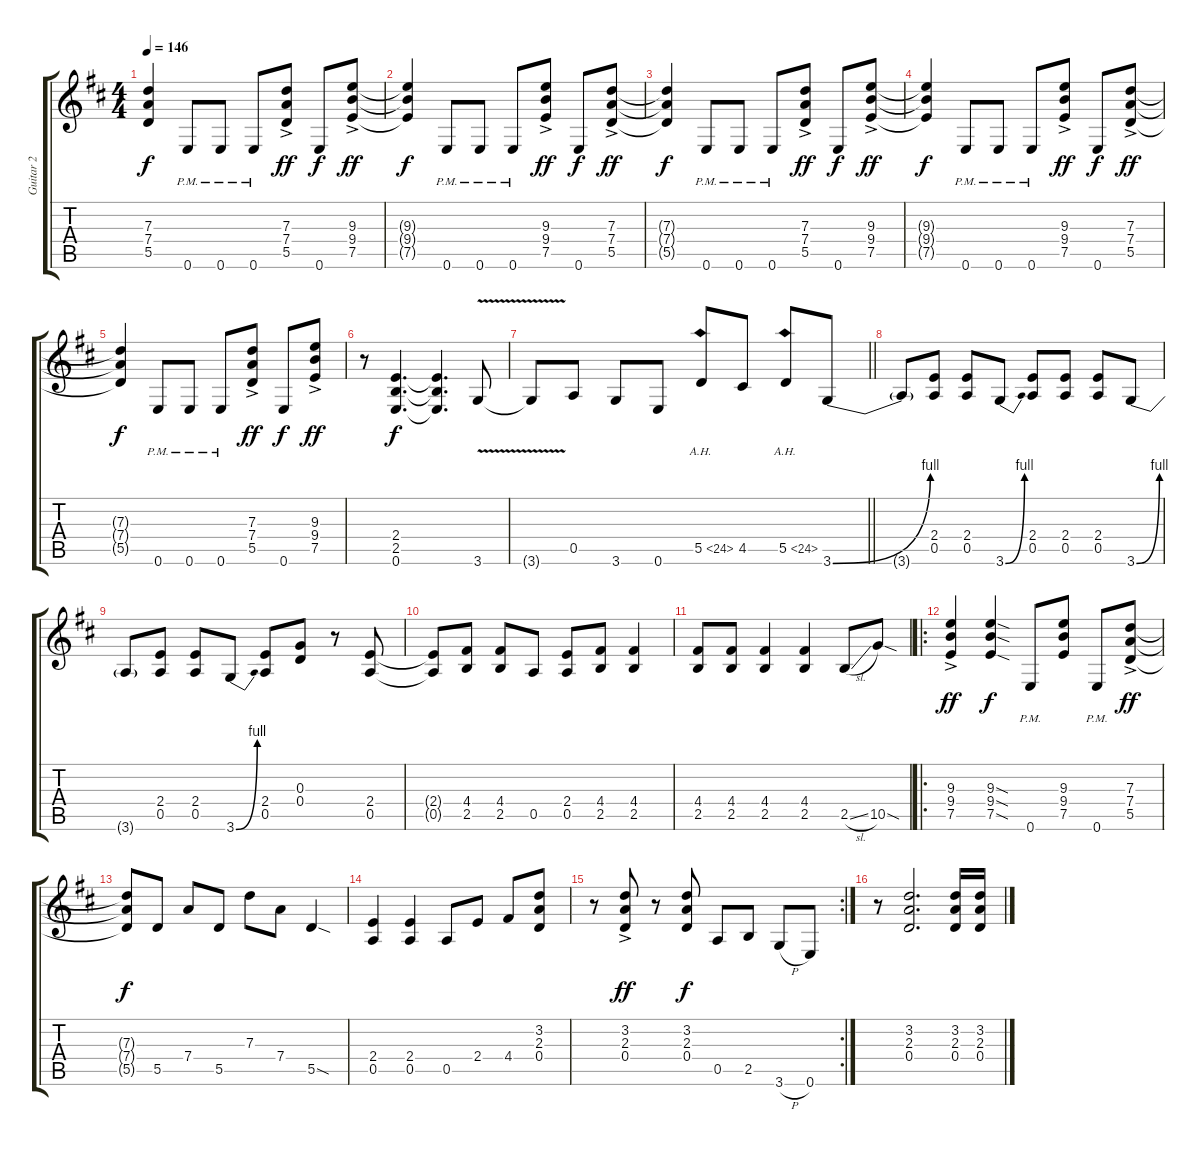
\track ("Guitar 2" "Guitar 2") {instrument distortionguitar}
\staff {score tabs}
\tuning (E4 B3 G3 D3 A2 E2) {hide}
\ts (4 4)
\tempo 146
\clef g2
\ks d
(7.3{t} 7.4{t} 5.5{t}).4{dy f} 0.6{pm}.8 0.6{pm}.8 0.6{pm}.8 (7.3{ac} 7.4{ac} 5.5{ac}).8{dy ff} 0.6.8{dy f} (9.3{ac} 9.4{ac} 7.5{ac}).8{dy ff} |
(9.3{t} 9.4{t} 7.5{t}).4{dy f} 0.6{pm}.8 0.6{pm}.8 0.6{pm}.8 (9.3{ac} 9.4{ac} 7.5{ac}).8{dy ff} 0.6.8{dy f} (7.3{ac} 7.4{ac} 5.5{ac}).8{dy ff} |
(7.3{t} 7.4{t} 5.5{t}).4{dy f} 0.6{pm}.8 0.6{pm}.8 0.6{pm}.8 (7.3{ac} 7.4{ac} 5.5{ac}).8{dy ff} 0.6.8{dy f} (9.3{ac} 9.4{ac} 7.5{ac}).8{dy ff} |
(9.3{t} 9.4{t} 7.5{t}).4{dy f} 0.6{pm}.8 0.6{pm}.8 0.6{pm}.8 (9.3{ac} 9.4{ac} 7.5{ac}).8{dy ff} 0.6.8{dy f} (7.3{ac} 7.4{ac} 5.5{ac}).8{dy ff} |
(7.3{t} 7.4{t} 5.5{t}).4{dy f} 0.6{pm}.8 0.6{pm}.8 0.6{pm}.8 (7.3{ac} 7.4{ac} 5.5{ac}).8{dy ff} 0.6.8{dy f} (9.3{ac} 9.4{ac} 7.5{ac}).8{dy ff} |
r.8 (2.4 2.5 0.6).4{d dy f} (2.4{t} 2.5{t} 0.6{t}).4{d} 3.6{v}.8 |
\barLineRight lightlight
3.6{v t}.8 0.5.8 3.6.8 0.6.8 5.5{ah 19}.8 4.5.8 5.5{ah 19}.8 3.6{be (bend 0 0 60 4)}.8 |
3.6{t}.8 (2.4 0.5).8 (2.4 0.5).8 3.6{be (bend 0 0 60 4)}.8 (2.4 0.5).8 (2.4 0.5).8 (2.4 0.5).8 3.6{be (bend 0 0 60 4)}.8 |
3.6{t}.8 (2.4 0.5).8 (2.4 0.5).8 3.6{be (bend 0 0 60 4)}.8 (2.4 0.5).8 (0.3 0.4).8 r.8 (2.4 0.5).8 |
(2.4{t} 0.5{t}).8 (4.4 2.5).8 (4.4 2.5).8 0.5.8 (2.4 0.5).8 (4.4 2.5).8 (4.4 2.5).4 |
(4.4 2.5).8 (4.4 2.5).8 (4.4 2.5).4 (4.4 2.5).4 2.5{sl}.8 10.5{sod}.8 |
\ro
(9.3{ac} 9.4{ac} 7.5{ac}).4{dy ff} (9.3{sod} 9.4{sod} 7.5{sod}).4{dy f} 0.6{pm}.8 (9.3 9.4 7.5).8 0.6{pm}.8 (7.3{ac} 7.4{ac} 5.5{ac}).8{dy ff} |
(7.3{t} 7.4{t} 5.5{t}).8{dy f} 5.5.8 7.4.8 5.5.8 7.3.8 7.4.8 5.5{sod}.4 |
(2.4 0.5).4 (2.4 0.5).4 0.5.8 2.4.8 4.4.8 (3.2 2.3 0.4).8 |
\rc 2
r.8 (3.2{ac} 2.3{ac} 0.4{ac}).8{dy ff} r.8 (3.2 2.3 0.4).8{dy f} 0.5.8 2.5.8 3.6{h}.8 0.6.8 |
r.8 (3.2 2.3 0.4).2{d} (3.2 2.3 0.4).16 (3.2 2.3 0.4).16
